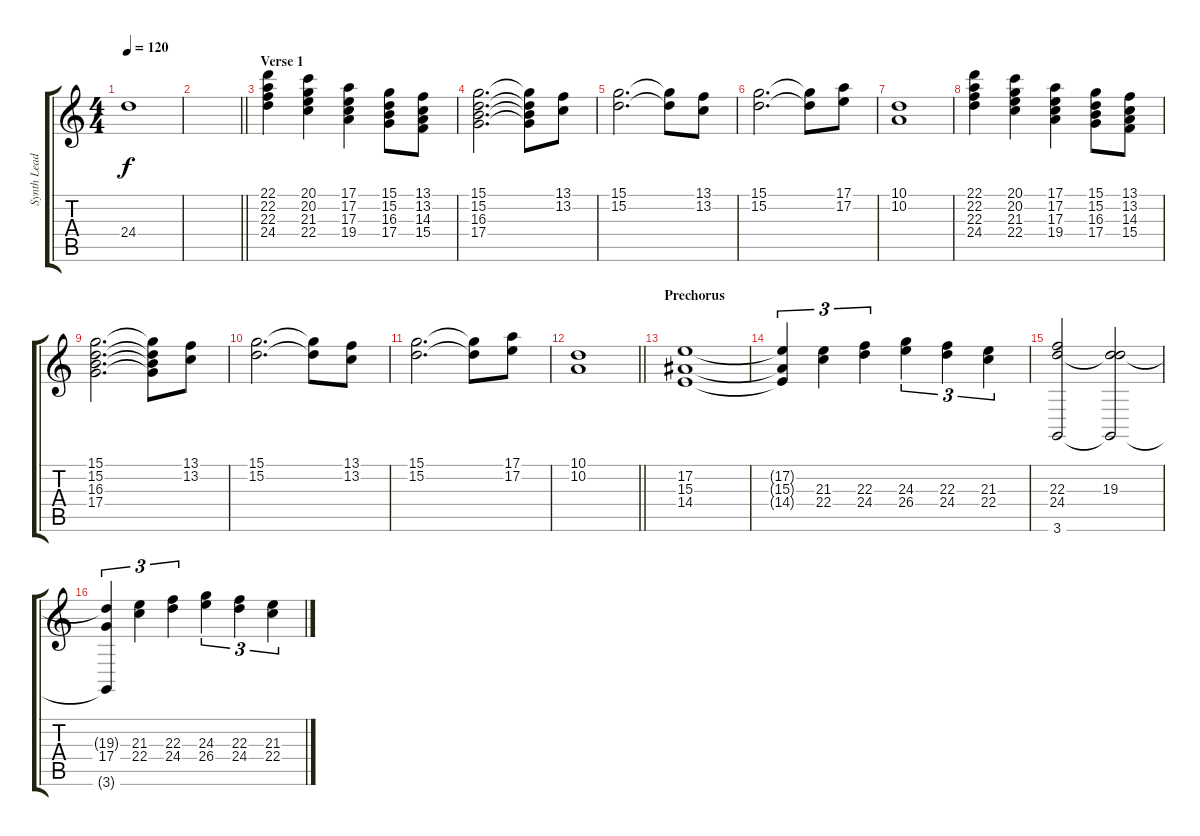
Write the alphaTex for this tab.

\track ("Synth Lead" "Synth Lead") {instrument lead3calliope}
\staff {score tabs}
\tuning (E4 B3 G3 D3 A2 E2) {hide}
\ts (4 4)
\tempo 120
\clef g2
\ks c
24.4.1{dy f} |
\barLineRight lightlight
|
\section ("" "Verse 1")
(22.1 22.2 22.3 24.4).4 (20.1 20.2 21.3 22.4).4 (17.1 17.2 17.3 19.4).4 (15.1 15.2 16.3 17.4).8 (13.1 13.2 14.3 15.4).8 |
(15.1 15.2 16.3 17.4).2{d} (15.1{t} 15.2{t} 16.3{t} 17.4{t}).8 (13.1 13.2).8 |
(15.1 15.2).2{d} (15.1{t} 15.2{t}).8 (13.1 13.2).8 |
(15.1 15.2).2{d} (15.1{t} 15.2{t}).8 (17.1 17.2).8 |
(10.1 10.2).1 |
(22.1 22.2 22.3 24.4).4 (20.1 20.2 21.3 22.4).4 (17.1 17.2 17.3 19.4).4 (15.1 15.2 16.3 17.4).8 (13.1 13.2 14.3 15.4).8 |
(15.1 15.2 16.3 17.4).2{d} (15.1{t} 15.2{t} 16.3{t} 17.4{t}).8 (13.1 13.2).8 |
(15.1 15.2).2{d} (15.1{t} 15.2{t}).8 (13.1 13.2).8 |
(15.1 15.2).2{d} (15.1{t} 15.2{t}).8 (17.1 17.2).8 |
\barLineRight lightlight
(10.1 10.2).1 |
\section ("" "Prechorus")
(17.2 15.3 14.4).1 |
(17.2{t} 15.3{t} 14.4{t}).4{tu (3 2)} (21.3 22.4).4{tu (3 2)} (22.3 24.4).4{tu (3 2)} (24.3 26.4).4{tu (3 2)} (22.3 24.4).4{tu (3 2)} (21.3 22.4).4{tu (3 2)} |
(22.3 24.4 3.6).2 (19.3 24.4{t} 3.6{t}).2 |
(19.3{t} 17.4 3.6{t}).4{tu (3 2)} (21.3 22.4).4{tu (3 2)} (22.3 24.4).4{tu (3 2)} (24.3 26.4).4{tu (3 2)} (22.3 24.4).4{tu (3 2)} (21.3 22.4).4{tu (3 2)}
